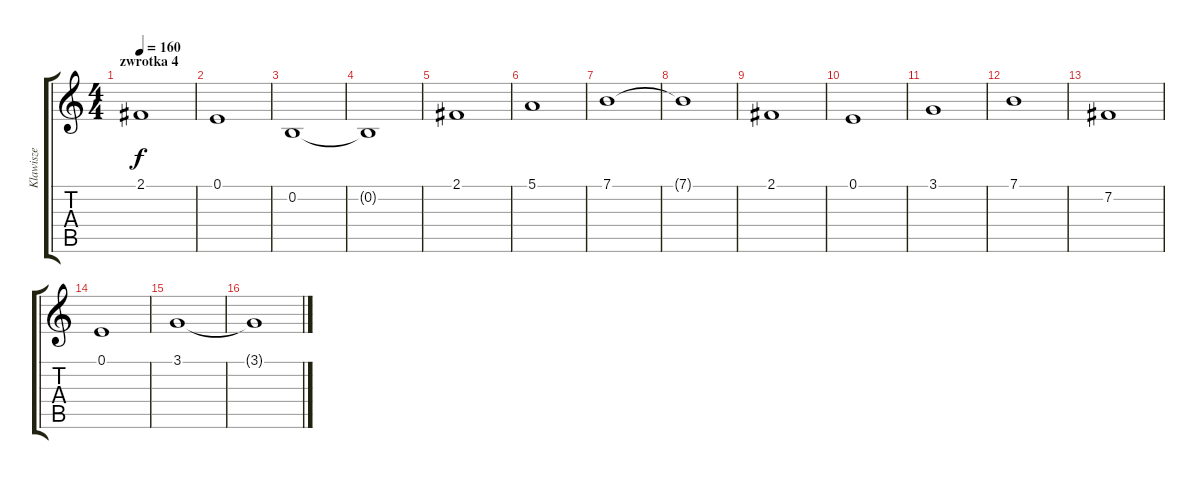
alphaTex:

\track ("Klawisze" "Klawisze") {instrument stringensemble1}
\staff {score tabs}
\tuning (E4 B3 G3 D3 A2 E2) {hide}
\ts (4 4)
\section ("" "zwrotka 4")
\tempo 160
\clef g2
\ks c
2.1.1{dy f} |
0.1.1 |
0.2.1 |
0.2{t}.1 |
2.1.1 |
5.1.1 |
7.1.1 |
7.1{t}.1 |
2.1.1 |
0.1.1 |
3.1.1 |
7.1.1 |
7.2.1 |
0.1.1 |
3.1.1 |
3.1{t}.1
